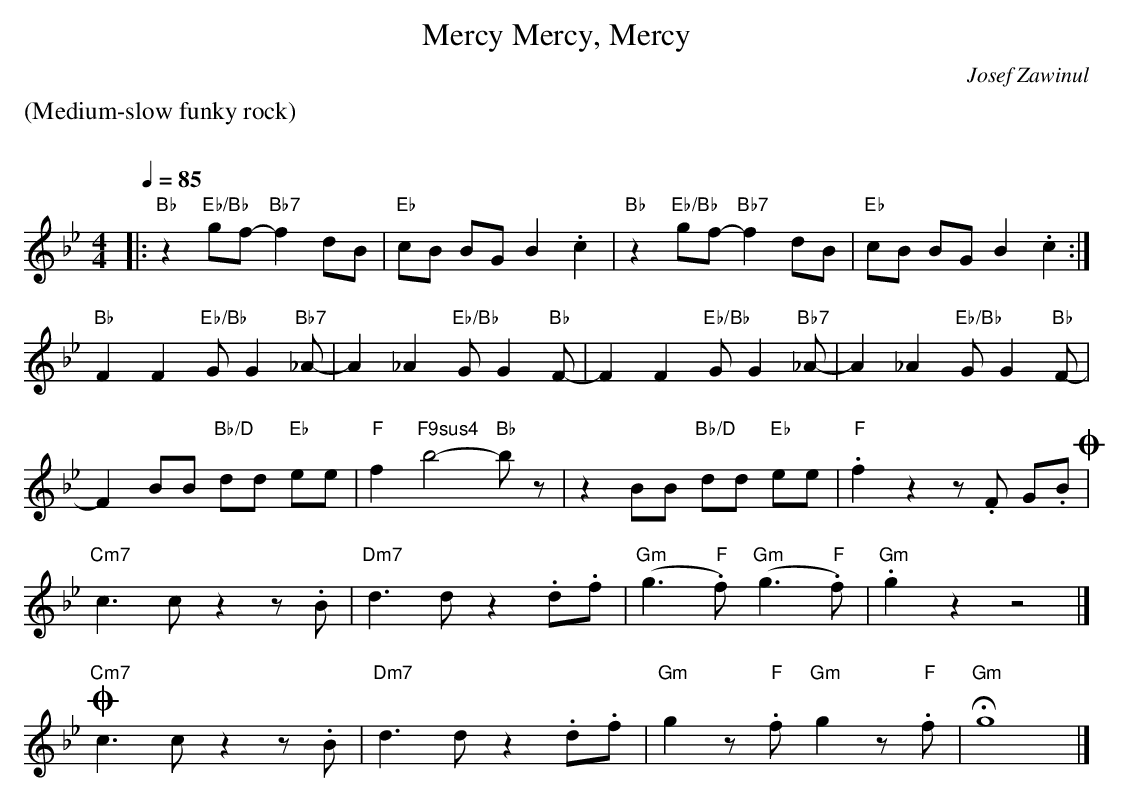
X:1
T:Mercy, Mercy, Mercy
M:4/4
L:1/8
C:Josef Zawinul
Q:1/4 = 85
%%staves (chords melody)
K:Bb
%%text (Medium-slow funky rock)
%%vskip 20
|: "Bb" z2 "Eb/Bb" gf- "Bb7" f2 dB | "Eb" cB BG B2 .c2 | "Bb" z2 "Eb/Bb" gf- "Bb7" f2 dB | "Eb" cB BG B2 .c2 :|
"Bb" F2 F2 "Eb/Bb" G G2 "Bb7" _A- | A2 _A2 "Eb/Bb" G G2 "Bb" F- | F2 F2 "Eb/Bb" G G2 "Bb7" _A- | A2 _A2 "Eb/Bb" G G2 "Bb" F- |
F2 BB "Bb/D" dd "Eb" ee | "F" f2 "F9sus4" b4- "Bb" b z | z2 BB "Bb/D" dd "Eb" ee | "F" .f2 z2 z .F G.B !coda! |
"Cm7" c3 c z2 z .B | "Dm7" d3 d z2 .d.f | "Gm" (g3 "F" .f) "Gm" (g3 "F" .f) | "Gm" .g2 z2 z4 |]
"Cm7" !coda! c3 c z2 z .B | "Dm7" d3 d z2 .d.f | "Gm" g2 z "F" .f "Gm" g2 z "F" .f | "Gm" !fermata! g8 |]
